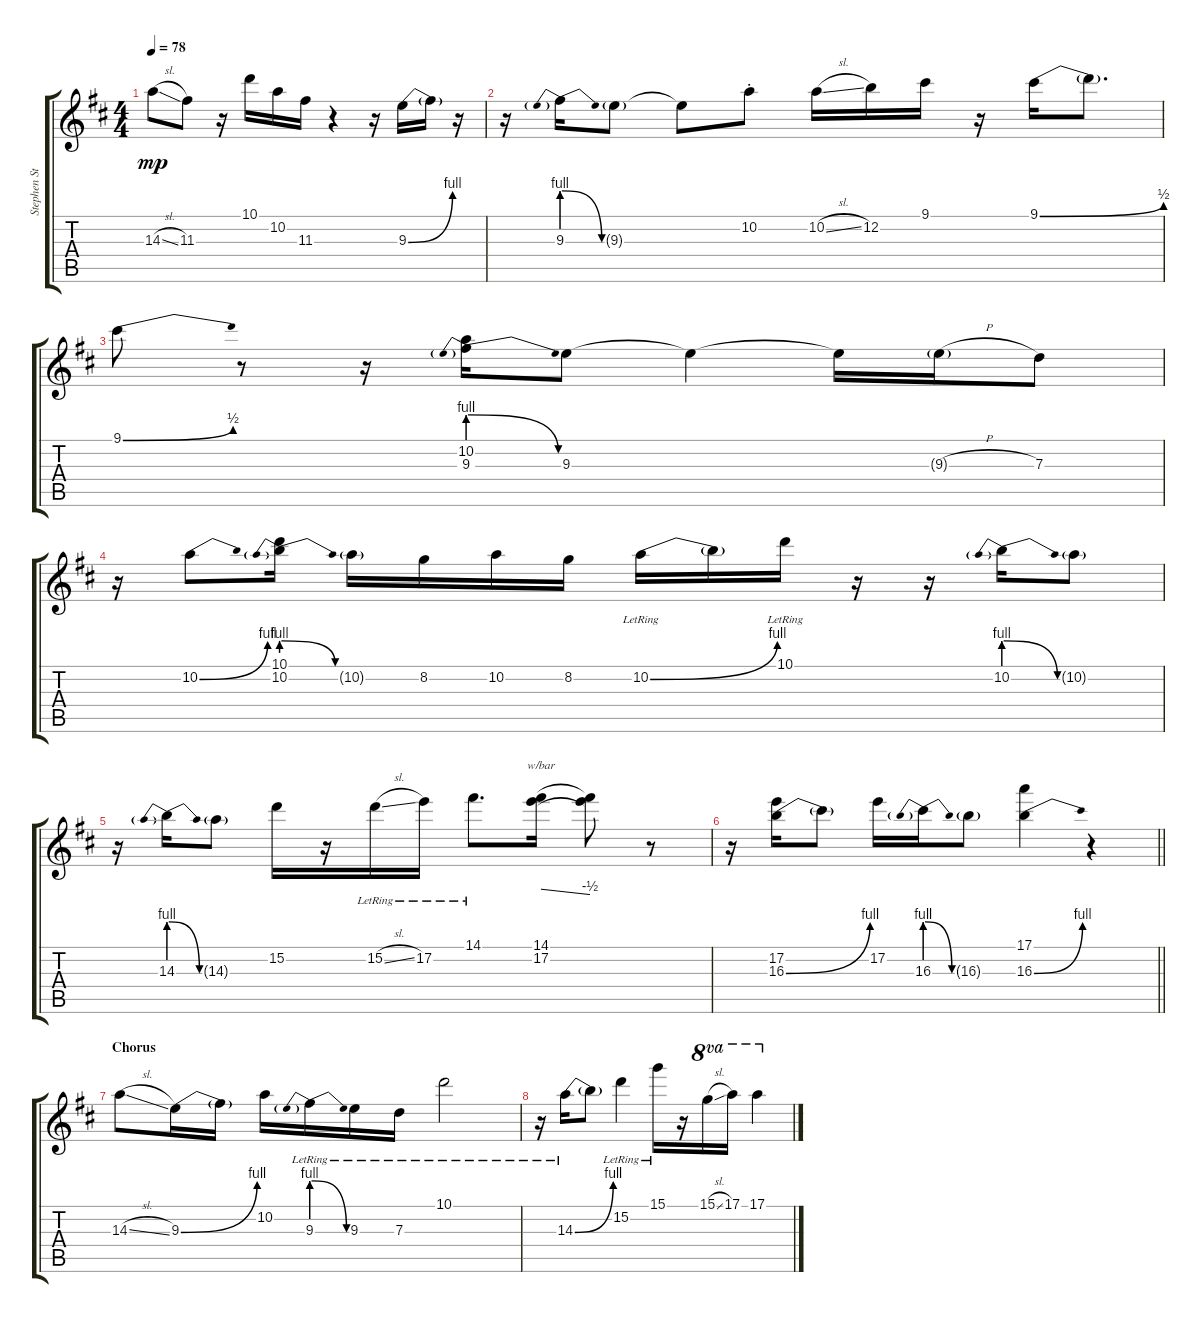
\track ("Stephen Stills (lead)" "Stephen St") {instrument acousticguitarsteel}
\staff {score tabs}
\tuning (E4 B3 G3 D3 A2 D2) {hide}
\ts (4 4)
\tempo 78
\clef g2
\ks d
14.3{sl}.8{dy mp} 11.3.8 r.16 10.1.16 10.2.16 11.3.16 r.4 r.16 9.3{be (bend 0 0 60 4)}.16 9.3{t}.16 r.16 |
r.16 9.3{be (prebendrelease 0 4 60 0)}.16 9.3{g}.8 9.3{t}.8 10.2{st}.8 10.2{sl}.16 12.2.16 9.1.16 r.16 9.1{be (bend 0 0 60 2)}.16 9.1{t}.8{d} |
9.1{be (bend 0 0 60 2)}.8 r.8 r.16 (10.2 9.3{be (prebendrelease 0 4 60 0)}).16 9.3.8 9.3{t}.4 9.3{t}.16 9.3{h g}.16 7.3.8 |
r.16 10.2{be (bend 0 0 60 4)}.8 (10.1 10.2{be (prebendrelease 0 4 60 0)}).16 10.2{g}.16 8.2.16 10.2.16 8.2.16 10.2{be (bend 0 0 60 4) lr}.16 10.2{t}.16 10.1{lr}.16 r.16 r.16 10.2{be (prebendrelease 0 4 60 0)}.16 10.2{g}.8 |
r.16 14.3{be (prebendrelease 0 4 60 0)}.16 14.3{g}.8 15.2.16 r.16 15.2{sl lr}.16 17.2{lr}.16 14.1{lr}.8{d} (14.1 17.2).16{tbe (dive default 0 0 60 -2)} (14.1{t} 17.2{t}).8 r.8 |
\barLineRight lightlight
r.16 (17.2 16.3{be (bend 0 0 60 4)}).16 16.3{t}.8 17.2.16 16.3{be (prebendrelease 0 4 60 0)}.16 16.3{g}.8 (17.1 16.3{be (bend 0 0 60 4)}).4 r.4 |
\section ("" "Chorus")
14.3{sl}.8 9.3{be (bend 0 0 60 4)}.16 9.3{t}.16 10.2.16 9.3{be (prebendrelease 0 4 60 0) lr}.16 9.3{lr}.16 7.3{lr}.16 10.1{lr}.2 |
r.16 14.3{be (bend 0 0 60 4) lr}.16 14.3{t}.8 15.2{lr}.4 15.1{lr}.16 r.16 15.1{sl}.16{ot 8va} 17.1.16{ot 8va} 17.1.4{ot 8va}
